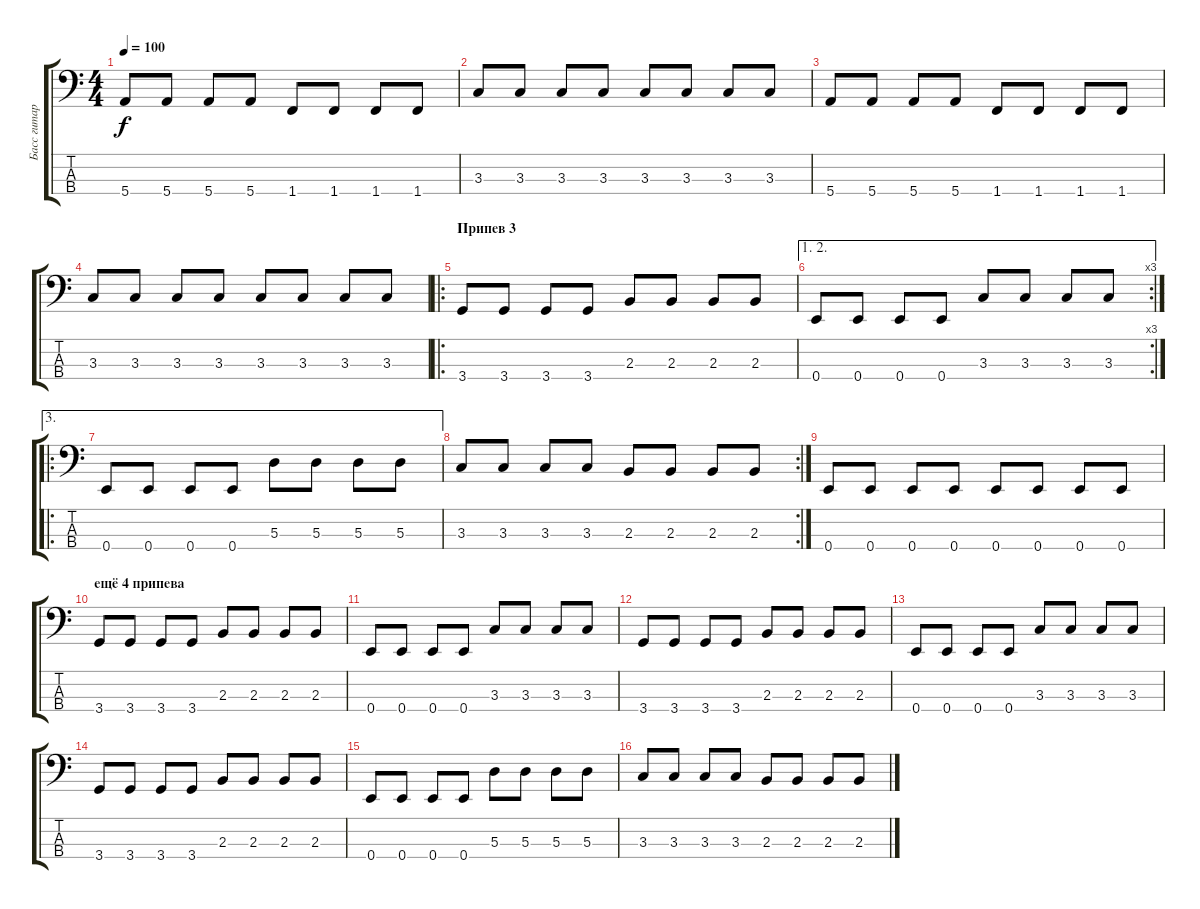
\track ("Басс гитара" "Басс гитар") {instrument electricbasspick}
\staff {score tabs}
\tuning (G2 D2 A1 E1) {hide}
\ts (4 4)
\tempo 100
\clef f4
\ks c
5.4.8{dy f} 5.4.8 5.4.8 5.4.8 1.4.8 1.4.8 1.4.8 1.4.8 |
3.3.8 3.3.8 3.3.8 3.3.8 3.3.8 3.3.8 3.3.8 3.3.8 |
5.4.8 5.4.8 5.4.8 5.4.8 1.4.8 1.4.8 1.4.8 1.4.8 |
3.3.8 3.3.8 3.3.8 3.3.8 3.3.8 3.3.8 3.3.8 3.3.8 |
\ro
\section ("" "Припев 3")
3.4.8 3.4.8 3.4.8 3.4.8 2.3.8 2.3.8 2.3.8 2.3.8 |
\ae (1 2)
\rc 3
0.4.8 0.4.8 0.4.8 0.4.8 3.3.8 3.3.8 3.3.8 3.3.8 |
\ae 3
\ro
0.4.8 0.4.8 0.4.8 0.4.8 5.3.8 5.3.8 5.3.8 5.3.8 |
\rc 2
3.3.8 3.3.8 3.3.8 3.3.8 2.3.8 2.3.8 2.3.8 2.3.8 |
0.4.8 0.4.8 0.4.8 0.4.8 0.4.8 0.4.8 0.4.8 0.4.8 |
\section ("" "ещё 4 припева")
3.4.8 3.4.8 3.4.8 3.4.8 2.3.8 2.3.8 2.3.8 2.3.8 |
0.4.8 0.4.8 0.4.8 0.4.8 3.3.8 3.3.8 3.3.8 3.3.8 |
3.4.8 3.4.8 3.4.8 3.4.8 2.3.8 2.3.8 2.3.8 2.3.8 |
0.4.8 0.4.8 0.4.8 0.4.8 3.3.8 3.3.8 3.3.8 3.3.8 |
3.4.8 3.4.8 3.4.8 3.4.8 2.3.8 2.3.8 2.3.8 2.3.8 |
0.4.8 0.4.8 0.4.8 0.4.8 5.3.8 5.3.8 5.3.8 5.3.8 |
3.3.8 3.3.8 3.3.8 3.3.8 2.3.8 2.3.8 2.3.8 2.3.8
